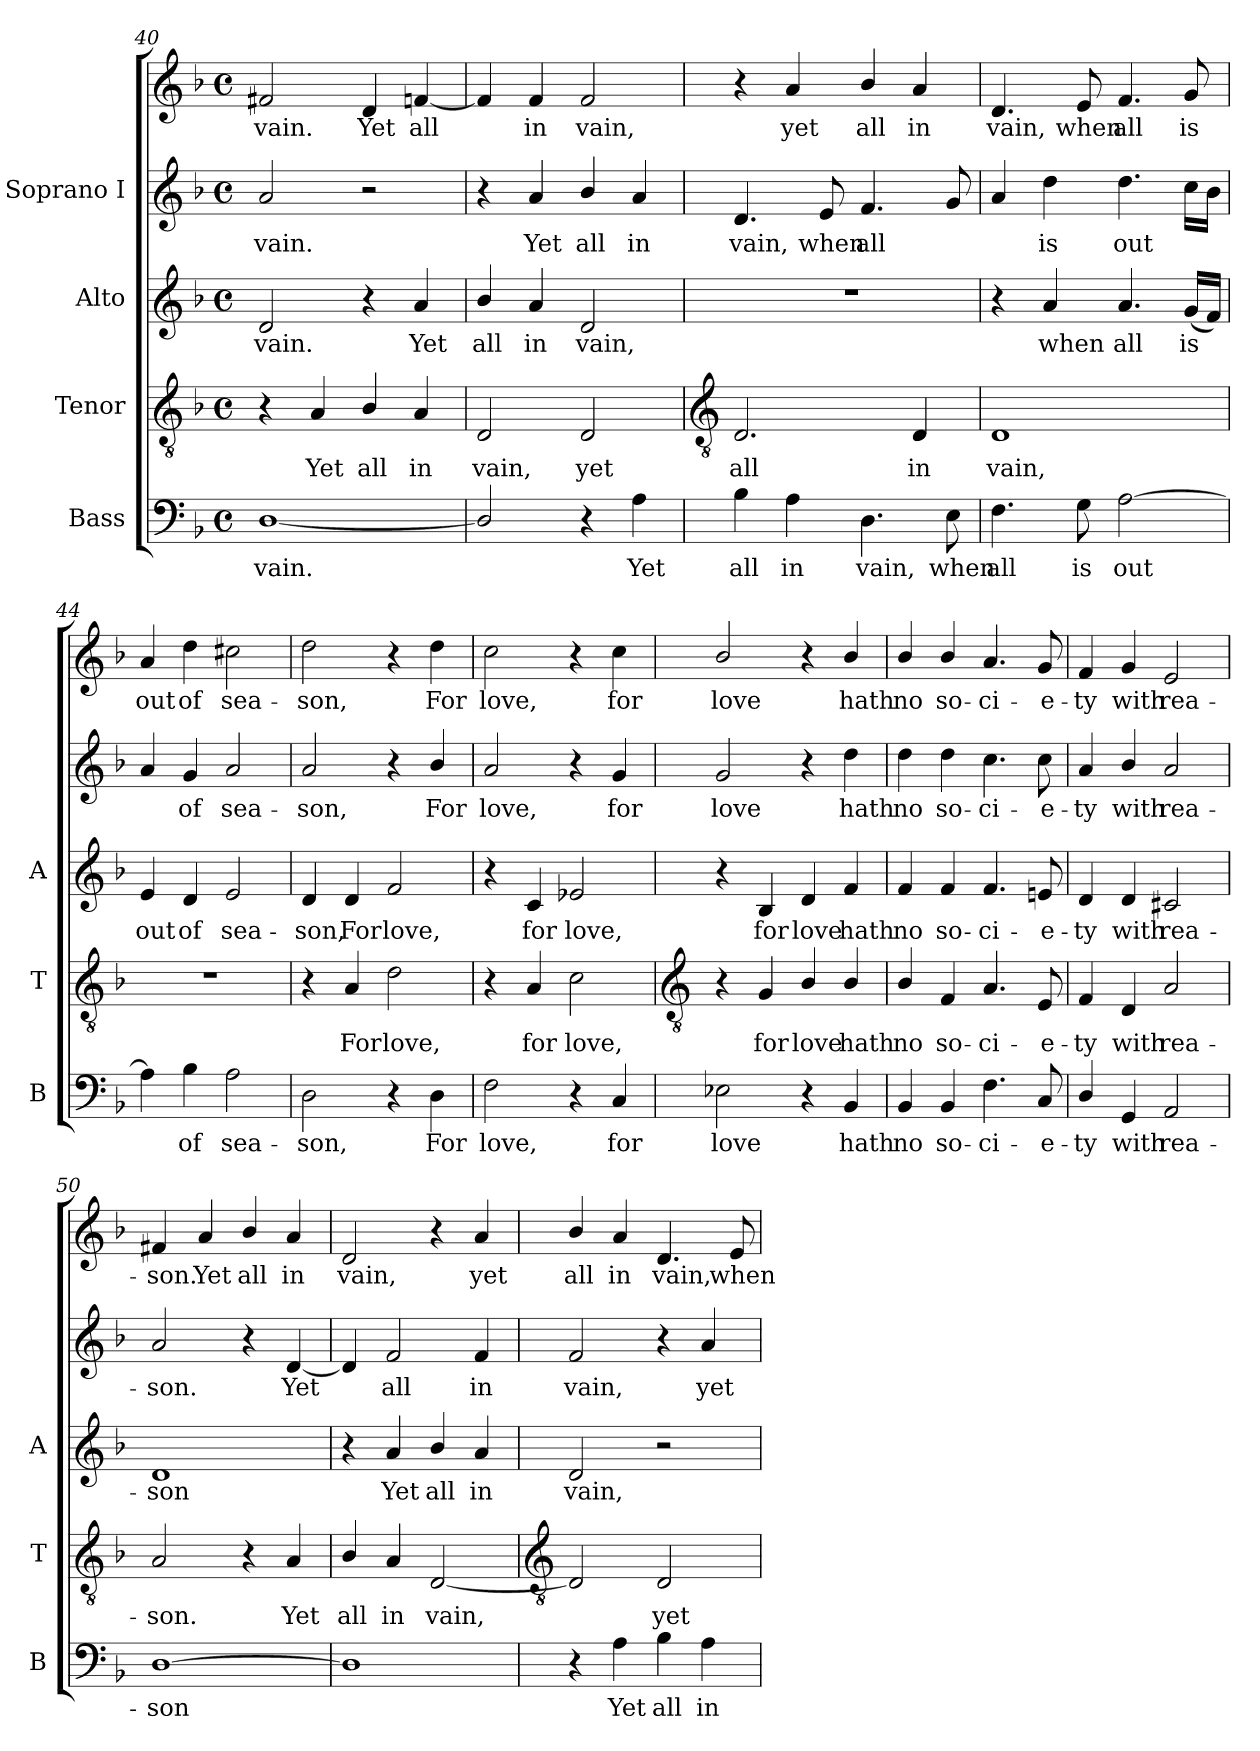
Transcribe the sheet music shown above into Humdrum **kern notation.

**kern	**text	**kern	**text	**kern	**text	**kern	**text	**kern	**text
*part4	*part4	*part3	*part3	*part2	*part2	*part1	*part1	*part1	*part1
*staff5	*staff5	*staff4	*staff4	*staff3	*staff3	*staff2	*staff2	*staff1	*staff1
*I"Bass	*	*I"Tenor	*	*I"Alto	*	*I"Soprano I	*	*	*
*I'B	*	*I'T	*	*I'A	*	*	*	*	*
*clefF4	*	*clefGv2	*	*clefG2	*	*clefG2	*	*clefG2	*
*k[b-]	*	*k[b-]	*	*k[b-]	*	*k[b-]	*	*k[b-]	*
*F:	*	*F:	*	*F:	*	*F:	*	*F:	*
*M4/4	*	*M4/4	*	*M4/4	*	*M4/4	*	*M4/4	*
*met(c)	*	*met(c)	*	*met(c)	*	*met(c)	*	*met(c)	*
=40	=40	=40	=40	=40	=40	=40	=40	=40	=40
!	!LO:LY:b	!	!	!	!LO:LY:b	!	!LO:LY:b	!	!LO:LY:b
[1D/	vain.	4r	.	2d	vain.	2a	vain.	2f#X	vain.
!	!	!	!LO:LY:b	!	!	!	!	!	!
.	.	4A	Yet	.	.	.	.	.	.
!	!	!	!LO:LY:b	!	!	!	!	!	!LO:LY:b
.	.	4B-/	all	4r	.	2r	.	4d	Yet
!	!	!	!LO:LY:b	!	!LO:LY:b	!	!	!	!LO:LY:b
.	.	4A	in	4a	Yet	.	.	[4fn	all
=41	=41	=41	=41	=41	=41	=41	=41	=41	=41
!	!	!	!LO:LY:b	!	!LO:LY:b	!	!	!	!
2D/]	.	2D	vain,	4b-/	all	4r	.	4f]	.
!	!	!	!	!	!LO:LY:b	!	!LO:LY:b	!	!LO:LY:b
.	.	.	.	4a	in	4a	Yet	4f	in
!	!	!	!LO:LY:b	!	!LO:LY:b	!	!LO:LY:b	!	!LO:LY:b
4r	.	2D	yet	2d	vain,	4b-/	all	2f	vain,
!	!LO:LY:b	!	!	!	!	!	!LO:LY:b	!	!
4A	Yet	.	.	.	.	4a	in	.	.
!!LO:LB:g=z
=42	=42	=42	=42	=42	=42	=42	=42	=42	=42
*	*	*clefGv2	*	*	*	*	*	*	*
!	!LO:LY:b	!	!LO:LY:b	!	!	!	!LO:LY:b	!	!
4B-	all	2.D	all	1r	.	4.d	vain,	4r	.
!	!LO:LY:b	!	!	!	!	!	!	!	!LO:LY:b
4A	in	.	.	.	.	.	.	4a	yet
!	!	!	!	!	!	!	!LO:LY:b	!	!
.	.	.	.	.	.	8e	when	.	.
!	!LO:LY:b	!	!	!	!	!	!LO:LY:b	!	!LO:LY:b
4.D	vain,	.	.	.	.	4.f	all	4b-/	all
!	!	!	!LO:LY:b	!	!	!	!	!	!LO:LY:b
.	.	4D	in	.	.	.	.	4a	in
!	!LO:LY:b	!	!	!	!	!	!	!	!
8E	when	.	.	.	.	8g	.	.	.
=43	=43	=43	=43	=43	=43	=43	=43	=43	=43
!	!LO:LY:b	!	!LO:LY:b	!	!	!	!	!	!LO:LY:b
4.F	all	1D	vain,	4r	.	4a	.	4.d	vain,
!	!	!	!	!	!LO:LY:b	!	!LO:LY:b	!	!
.	.	.	.	4a	when	4dd	is	.	.
!	!LO:LY:b	!	!	!	!	!	!	!	!LO:LY:b
8G	is	.	.	.	.	.	.	8e	when
!	!LO:LY:b	!	!	!	!LO:LY:b	!	!LO:LY:b	!	!LO:LY:b
[2A	out	.	.	4.a	all	4.dd	out	4.f	all
!	!	!	!	!	!LO:LY:b	!	!	!	!LO:LY:b
.	.	.	.	(<16gLL	is	16ccLL	.	8g	is
.	.	.	.	16fJJ)	.	16b-JJ	.	.	.
=44	=44	=44	=44	=44	=44	=44	=44	=44	=44
!	!	!	!	!	!LO:LY:b	!	!	!	!LO:LY:b
4A]	.	1r	.	4e	out	4a	.	4a	out
!	!LO:LY:b	!	!	!	!LO:LY:b	!	!LO:LY:b	!	!LO:LY:b
4B-	of	.	.	4d	of	4g	-of	4dd	of
!	!LO:LY:b	!	!	!	!LO:LY:b	!	!LO:LY:b	!	!LO:LY:b
2A	sea-	.	.	2e	sea-	2a	sea-	2cc#X	sea-
=45	=45	=45	=45	=45	=45	=45	=45	=45	=45
!	!LO:LY:b	!	!	!	!LO:LY:b	!	!LO:LY:b	!	!LO:LY:b
2D	-son,	4r	.	4d	-son,	2a	son,	2dd	-son,
!	!	!	!LO:LY:b	!	!LO:LY:b	!	!	!	!
.	.	4A	For	4d	For	.	.	.	.
!	!	!	!LO:LY:b	!	!LO:LY:b	!	!	!	!
4r	.	2d	love,	2f	love,	4r	.	4r	.
!	!LO:LY:b	!	!	!	!	!	!LO:LY:b	!	!LO:LY:b
4D	For	.	.	.	.	4b-/	For	4dd	For
=46	=46	=46	=46	=46	=46	=46	=46	=46	=46
!	!LO:LY:b	!	!	!	!	!	!LO:LY:b	!	!LO:LY:b
2F	love,	4r	.	4r	.	2a	love,	2cc	love,
!	!	!	!LO:LY:b	!	!LO:LY:b	!	!	!	!
.	.	4A	for	4c	for	.	.	.	.
!	!	!	!LO:LY:b	!	!LO:LY:b	!	!	!	!
4r	.	2c	love,	2e-X	love,	4r	.	4r	.
!	!LO:LY:b	!	!	!	!	!	!LO:LY:b	!	!LO:LY:b
4C	for	.	.	.	.	4g	for	4cc	for
!!LO:LB:g=z
=47	=47	=47	=47	=47	=47	=47	=47	=47	=47
*	*	*clefGv2	*	*	*	*	*	*	*
!	!LO:LY:b	!	!	!	!	!	!LO:LY:b	!	!LO:LY:b
2E-X	love	4r	.	4r	.	2g	love	2b-/	love
!	!	!	!LO:LY:b	!	!LO:LY:b	!	!	!	!
.	.	4G	for	4B-	for	.	.	.	.
!	!	!	!LO:LY:b	!	!LO:LY:b	!	!	!	!
4r	.	4B-/	love	4d	love	4r	.	4r	.
!	!LO:LY:b	!	!LO:LY:b	!	!LO:LY:b	!	!LO:LY:b	!	!LO:LY:b
4BB-	hath	4B-/	hath	4f	hath	4dd	hath	4b-/	hath
=48	=48	=48	=48	=48	=48	=48	=48	=48	=48
!	!LO:LY:b	!	!LO:LY:b	!	!LO:LY:b	!	!LO:LY:b	!	!LO:LY:b
4BB-	no	4B-/	no	4f	no	4dd	-no	4b-/	no
!	!LO:LY:b	!	!LO:LY:b	!	!LO:LY:b	!	!LO:LY:b	!	!LO:LY:b
4BB-	so-	4F	so-	4f	so-	4dd	so-	4b-/	so-
!	!LO:LY:b	!	!LO:LY:b	!	!LO:LY:b	!	!LO:LY:b	!	!LO:LY:b
4.F	-ci-	4.A	-ci-	4.f	-ci-	4.cc	-ci-	4.a	-ci-
!	!LO:LY:b	!	!LO:LY:b	!	!LO:LY:b	!	!LO:LY:b	!	!LO:LY:b
8C	-e-	8E	-e-	8en	-e-	8cc	-e-	8g	-e-
=49	=49	=49	=49	=49	=49	=49	=49	=49	=49
!	!LO:LY:b	!	!LO:LY:b	!	!LO:LY:b	!	!LO:LY:b	!	!LO:LY:b
4D/	-ty	4F	-ty	4d	-ty	4a	-ty	4f	-ty
!	!LO:LY:b	!	!LO:LY:b	!	!LO:LY:b	!	!LO:LY:b	!	!LO:LY:b
4GG	with	4D	with	4d	with	4b-/	with	4g	with
!	!LO:LY:b	!	!LO:LY:b	!	!LO:LY:b	!	!LO:LY:b	!	!LO:LY:b
2AA	rea-	2A	rea-	2c#X	rea-	2a	rea-	2e	rea-
=50	=50	=50	=50	=50	=50	=50	=50	=50	=50
!	!LO:LY:b	!	!LO:LY:b	!	!LO:LY:b	!	!LO:LY:b	!	!LO:LY:b
[1D	-son	2A	-son.	1d	-son	2a	son.	4f#X	-son.
!	!	!	!	!	!	!	!	!	!LO:LY:b
.	.	.	.	.	.	.	.	4a	Yet
!	!	!	!	!	!	!	!	!	!LO:LY:b
.	.	4r	.	.	.	4r	.	4b-/	all
!	!	!	!LO:LY:b	!	!	!	!LO:LY:b	!	!LO:LY:b
.	.	4A	Yet	.	.	[4d	Yet	4a	in
=51	=51	=51	=51	=51	=51	=51	=51	=51	=51
!	!	!	!LO:LY:b	!	!	!	!	!	!LO:LY:b
1D]	.	4B-/	all	4r	.	4d]	.	2d	vain,
!	!	!	!LO:LY:b	!	!LO:LY:b	!	!LO:LY:b	!	!
.	.	4A	in	4a	Yet	2f	all	.	.
!	!	!	!LO:LY:b	!	!LO:LY:b	!	!	!	!
.	.	[2D	vain,	4b-/	all	.	.	4r	.
!	!	!	!	!	!LO:LY:b	!	!LO:LY:b	!	!LO:LY:b
.	.	.	.	4a	in	4f	in	4a	yet
!!LO:LB:g=z
=52	=52	=52	=52	=52	=52	=52	=52	=52	=52
*	*	*clefGv2	*	*	*	*	*	*	*
!	!	!	!	!	!LO:LY:b	!	!LO:LY:b	!	!LO:LY:b
4r	.	2D]	.	2d	vain,	2f	vain,	4b-/	all
!	!LO:LY:b	!	!	!	!	!	!	!	!LO:LY:b
4A	Yet	.	.	.	.	.	.	4a	in
!	!LO:LY:b	!	!LO:LY:b	!	!	!	!	!	!LO:LY:b
4B-	all	2D	yet	2r	.	4r	.	4.d	vain,
!	!LO:LY:b	!	!	!	!	!	!LO:LY:b	!	!
4A	in	.	.	.	.	4a	yet	.	.
!	!	!	!	!	!	!	!	!	!LO:LY:b
.	.	.	.	.	.	.	.	8e	when
=	=	=	=	=	=	=	=	=	=
*-	*-	*-	*-	*-	*-	*-	*-	*-	*-
